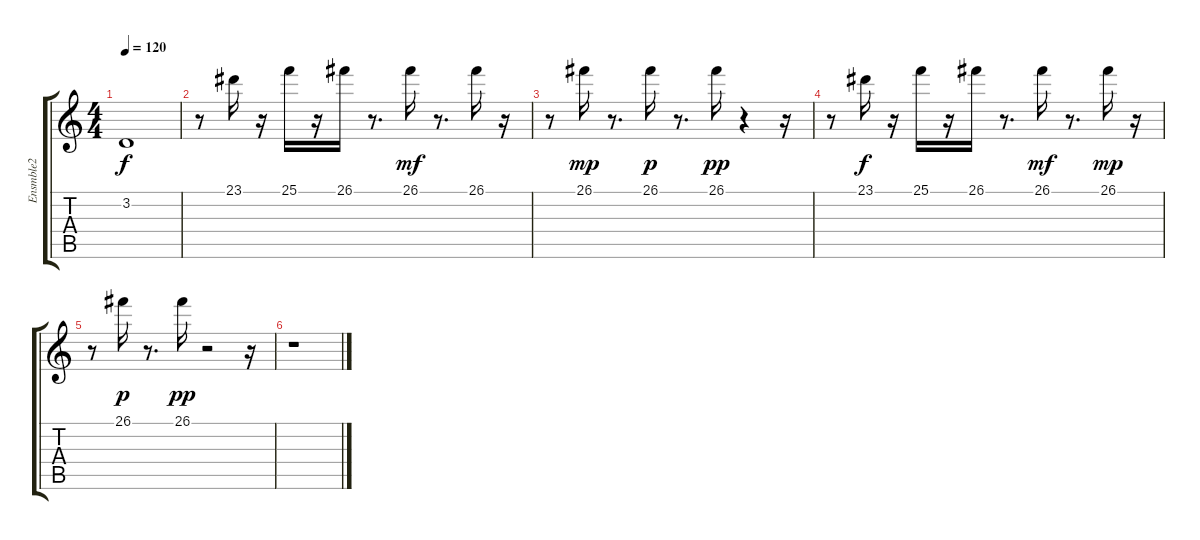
\track ("Ensmble2" "Ensmble2") {instrument stringensemble2}
\staff {score tabs}
\tuning (E4 B3 G3 D3 A2 E2) {hide}
\ts (4 4)
\tempo 120
\clef g2
\ks c
3.2.1{dy f} |
r.8 23.1.16{balance 8} r.16 25.1.16 r.16 26.1.16 r.8{d} 26.1.16{dy mf balance 0} r.8{d} 26.1.16{balance 16} r.16 |
r.8 26.1.16{dy mp balance 0} r.8{d} 26.1.16{dy p balance 16} r.8{d} 26.1.16{dy pp balance 0} r.4 r.16 |
r.8 23.1.16{dy f balance 8} r.16 25.1.16 r.16 26.1.16 r.8{d} 26.1.16{dy mf balance 16} r.8{d} 26.1.16{dy mp balance 0} r.16 |
r.8 26.1.16{dy p balance 16} r.8{d} 26.1.16{dy pp balance 0} r.2 r.16 |
r.1
